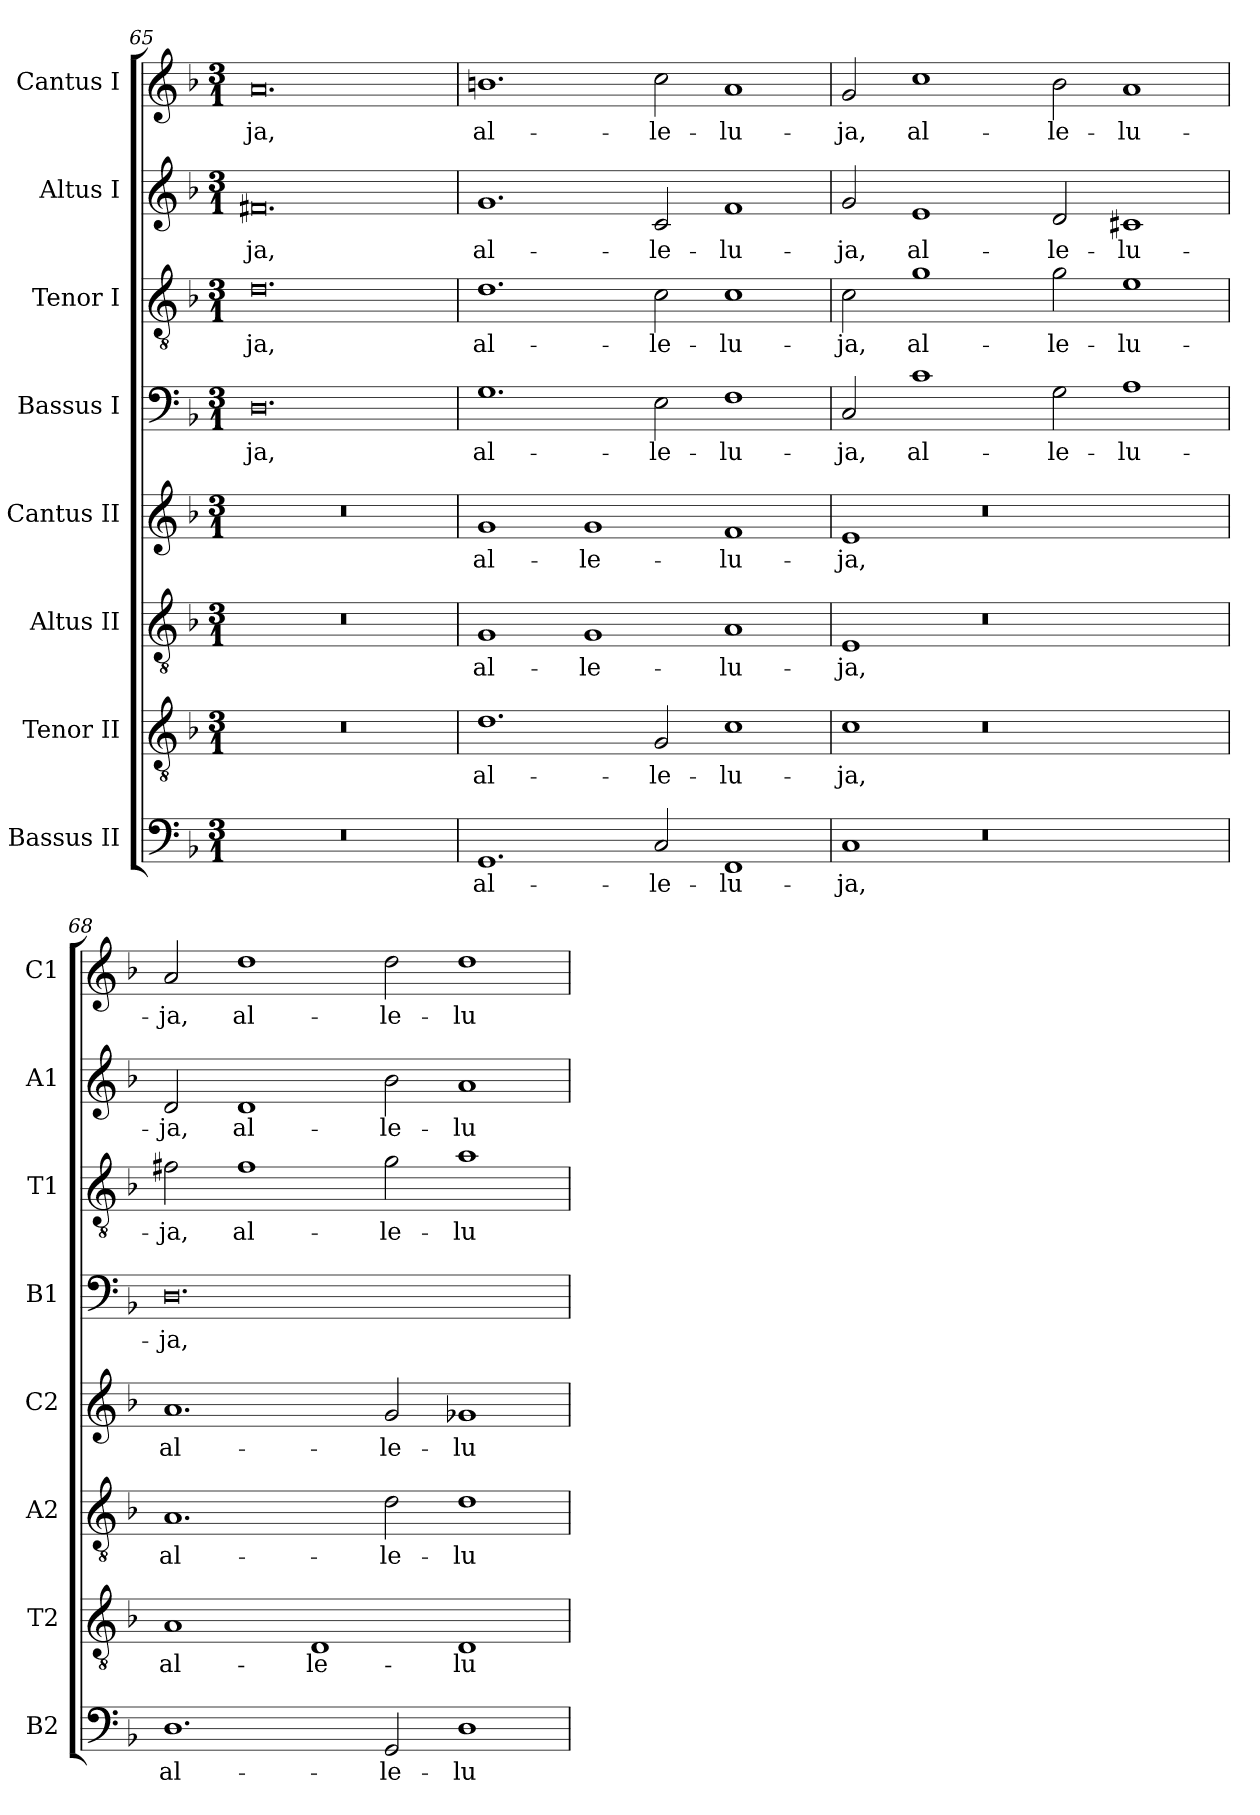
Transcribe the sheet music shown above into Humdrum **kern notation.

**kern	**text	**kern	**text	**kern	**text	**kern	**text	**kern	**text	**kern	**text	**kern	**text	**kern	**text
*part8	*part8	*part7	*part7	*part6	*part6	*part5	*part5	*part4	*part4	*part3	*part3	*part2	*part2	*part1	*part1
*staff8	*staff8	*staff7	*staff7	*staff6	*staff6	*staff5	*staff5	*staff4	*staff4	*staff3	*staff3	*staff2	*staff2	*staff1	*staff1
*I"Bassus II	*	*I"Tenor II	*	*I"Altus II	*	*I"Cantus II	*	*I"Bassus I	*	*I"Tenor I	*	*I"Altus I	*	*I"Cantus I	*
*I'B2	*	*I'T2	*	*I'A2	*	*I'C2	*	*I'B1	*	*I'T1	*	*I'A1	*	*I'C1	*
*clefF4	*	*clefGv2	*	*clefGv2	*	*clefG2	*	*clefF4	*	*clefGv2	*	*clefG2	*	*clefG2	*
*k[b-]	*	*k[b-]	*	*k[b-]	*	*k[b-]	*	*k[b-]	*	*k[b-]	*	*k[b-]	*	*k[b-]	*
*F:	*	*F:	*	*F:	*	*F:	*	*F:	*	*F:	*	*F:	*	*F:	*
*M3/1	*	*M3/1	*	*M3/1	*	*M3/1	*	*M3/1	*	*M3/1	*	*M3/1	*	*M3/1	*
=65	=65	=65	=65	=65	=65	=65	=65	=65	=65	=65	=65	=65	=65	=65	=65
!	!	!	!	!	!	!	!	!	!LO:LY:b	!	!LO:LY:b	!	!LO:LY:b	!	!LO:LY:b
0.r	.	0.r	.	0.r	.	0.r	.	0.D	-ja,	0.d	-ja,	0.f#X	-ja,	0.a	-ja,
=66	=66	=66	=66	=66	=66	=66	=66	=66	=66	=66	=66	=66	=66	=66	=66
!	!LO:LY:b	!	!LO:LY:b	!	!LO:LY:b	!	!LO:LY:b	!	!LO:LY:b	!	!LO:LY:b	!	!LO:LY:b	!	!LO:LY:b
1.GG	al-	1.d	al-	1G	al-	1g	al-	1.G	al-	1.d	al-	1.g	al-	1.bn	al-
!	!	!	!	!	!LO:LY:b	!	!LO:LY:b	!	!	!	!	!	!	!	!
.	.	.	.	1G	-le-	1g	-le-	.	.	.	.	.	.	.	.
!	!LO:LY:b	!	!LO:LY:b	!	!	!	!	!	!LO:LY:b	!	!LO:LY:b	!	!LO:LY:b	!	!LO:LY:b
2C/	-le-	2G/	-le-	.	.	.	.	2E\	-le-	2c\	-le-	2c/	-le-	2cc\	-le-
!	!LO:LY:b	!	!LO:LY:b	!	!LO:LY:b	!	!LO:LY:b	!	!LO:LY:b	!	!LO:LY:b	!	!LO:LY:b	!	!LO:LY:b
1FF	-lu-	1c	-lu-	1A	-lu-	1f	-lu-	1F	-lu-	1c	-lu-	1f	-lu-	1a	-lu-
=67	=67	=67	=67	=67	=67	=67	=67	=67	=67	=67	=67	=67	=67	=67	=67
!	!LO:LY:b	!	!LO:LY:b	!	!LO:LY:b	!	!LO:LY:b	!	!LO:LY:b	!	!LO:LY:b	!	!LO:LY:b	!	!LO:LY:b
1C	-ja,	1c	-ja,	1E	-ja,	1e	-ja,	2C/	-ja,	2c\	-ja,	2g/	-ja,	2g/	-ja,
!	!	!	!	!	!	!	!	!	!LO:LY:b	!	!LO:LY:b	!	!LO:LY:b	!	!LO:LY:b
.	.	.	.	.	.	.	.	1c	al-	1g	al-	1e	al-	1cc	al-
0r	.	0r	.	0r	.	0r	.	.	.	.	.	.	.	.	.
!	!	!	!	!	!	!	!	!	!LO:LY:b	!	!LO:LY:b	!	!LO:LY:b	!	!LO:LY:b
.	.	.	.	.	.	.	.	2G\	-le-	2g\	-le-	2d/	-le-	2b-\	-le-
!	!	!	!	!	!	!	!	!	!LO:LY:b	!	!LO:LY:b	!	!LO:LY:b	!	!LO:LY:b
.	.	.	.	.	.	.	.	1A	-lu-	1e	-lu-	1c#X	-lu-	1a	-lu-
=68	=68	=68	=68	=68	=68	=68	=68	=68	=68	=68	=68	=68	=68	=68	=68
!	!LO:LY:b	!	!LO:LY:b	!	!LO:LY:b	!	!LO:LY:b	!	!LO:LY:b	!	!LO:LY:b	!	!LO:LY:b	!	!LO:LY:b
1.D	al-	1A	al-	1.A	al-	1.a	al-	0.D	-ja,	2f#X\	-ja,	2d/	-ja,	2a/	-ja,
!	!	!	!	!	!	!	!	!	!	!	!LO:LY:b	!	!LO:LY:b	!	!LO:LY:b
.	.	.	.	.	.	.	.	.	.	1f#	al-	1d	al-	1dd	al-
!	!	!	!LO:LY:b	!	!	!	!	!	!	!	!	!	!	!	!
.	.	1D	-le-	.	.	.	.	.	.	.	.	.	.	.	.
!	!LO:LY:b	!	!	!	!LO:LY:b	!	!LO:LY:b	!	!	!	!LO:LY:b	!	!LO:LY:b	!	!LO:LY:b
2GG/	-le-	.	.	2d\	-le-	2g/	-le-	.	.	2g\	-le-	2b-\	-le-	2dd\	-le-
!	!LO:LY:b	!	!LO:LY:b	!	!LO:LY:b	!	!LO:LY:b	!	!	!	!LO:LY:b	!	!LO:LY:b	!	!LO:LY:b
1D	-lu-	1D	-lu-	1d	-lu-	1g-X	-lu-	.	.	1a	-lu-	1a	-lu-	1dd	-lu-
=	=	=	=	=	=	=	=	=	=	=	=	=	=	=	=
*-	*-	*-	*-	*-	*-	*-	*-	*-	*-	*-	*-	*-	*-	*-	*-
